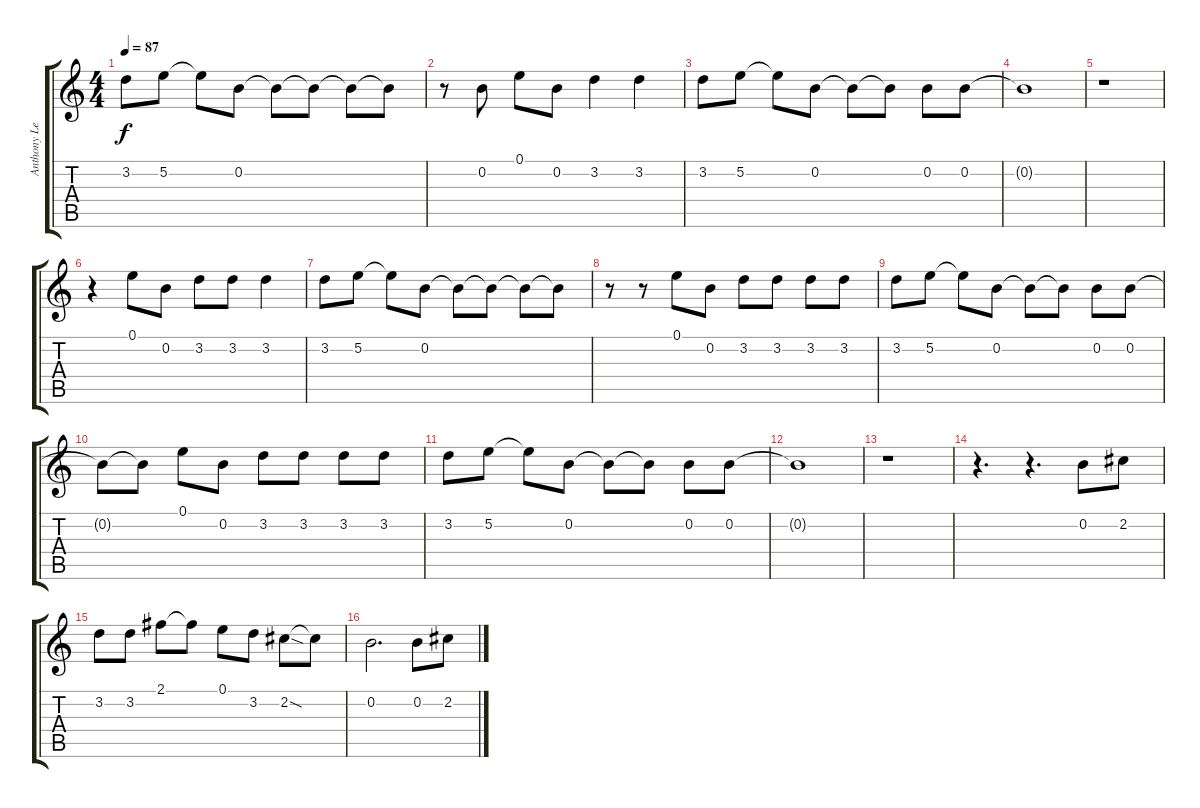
\track ("Anthony Lead Vocals" "Anthony Le") {instrument contrabass}
\staff {score tabs}
\tuning (E4 B3 G3 D3 A2 E2) {hide}
\ts (4 4)
\tempo 87
\clef g2
\ks c
3.2.8{dy f} 5.2.8 5.2{t}.8 0.2.8 0.2{t}.8 0.2{t}.8 0.2{t}.8 0.2{t}.8 |
r.8 0.2.8 0.1.8 0.2.8 3.2.4 3.2.4 |
3.2.8 5.2.8 5.2{t}.8 0.2.8 0.2{t}.8 0.2{t}.8 0.2.8 0.2.8 |
0.2{t}.1 |
r.1 |
r.4 0.1.8 0.2.8 3.2.8 3.2.8 3.2.4 |
3.2.8 5.2.8 5.2{t}.8 0.2.8 0.2{t}.8 0.2{t}.8 0.2{t}.8 0.2{t}.8 |
r.8 r.8 0.1.8 0.2.8 3.2.8 3.2.8 3.2.8 3.2.8 |
3.2.8 5.2.8 5.2{t}.8 0.2.8 0.2{t}.8 0.2{t}.8 0.2.8 0.2.8 |
0.2{t}.8 0.2{t}.8 0.1.8 0.2.8 3.2.8 3.2.8 3.2.8 3.2.8 |
3.2.8 5.2.8 5.2{t}.8 0.2.8 0.2{t}.8 0.2{t}.8 0.2.8 0.2.8 |
0.2{t}.1 |
r.1 |
r.4{d} r.4{d} 0.2.8 2.2.8 |
3.2.8 3.2.8 2.1.8 2.1{t}.8 0.1.8 3.2.8 2.2{sod}.8 2.2{t}.8 |
0.2.2{d} 0.2.8 2.2.8
